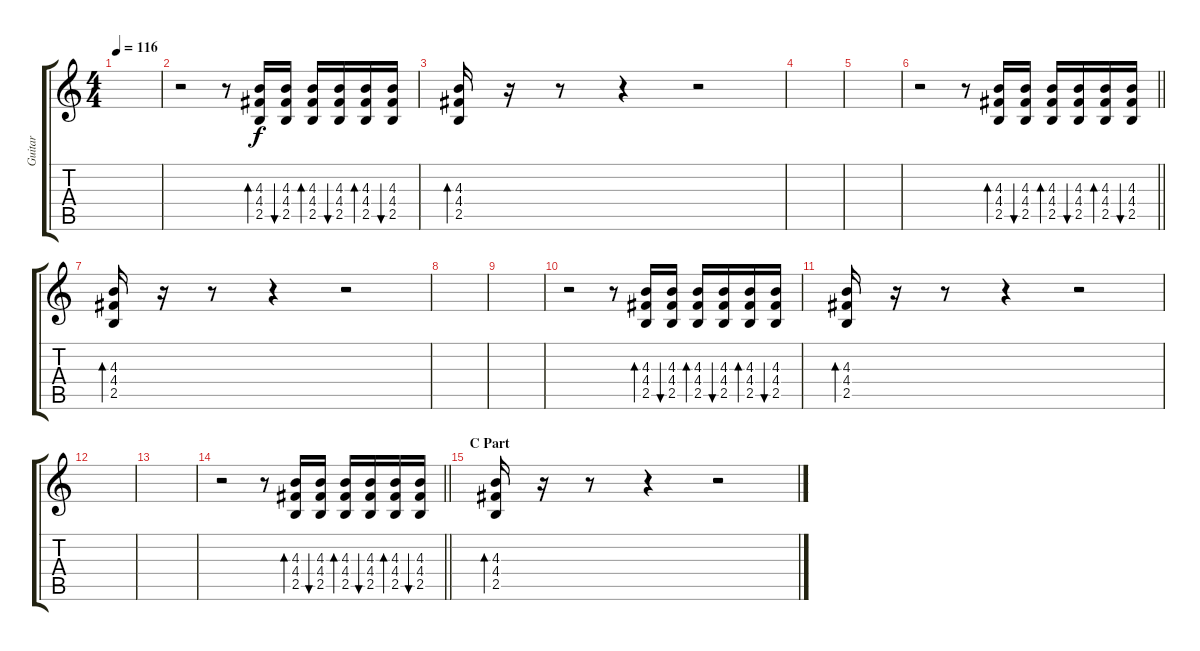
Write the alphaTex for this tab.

\track ("Guitar" "Guitar") {mute instrument overdrivenguitar}
\staff {score tabs}
\tuning (E4 B3 G3 D3 A2 E2) {hide}
\ts (4 4)
\tempo 116
\clef g2
\ks c
|
r.2 r.8 (4.3 4.4 2.5).16{bd 60} (4.3 4.4 2.5).16{bu 60} (4.3 4.4 2.5).16{bd 60} (4.3 4.4 2.5).16{bu 60} (4.3 4.4 2.5).16{bd 60} (4.3 4.4 2.5).16{bu 60} |
(4.3 4.4 2.5).16{bd 60} r.16 r.8 r.4 r.2 |
|
|
\barLineRight lightlight
r.2 r.8 (4.3 4.4 2.5).16{bd 60} (4.3 4.4 2.5).16{bu 60} (4.3 4.4 2.5).16{bd 60} (4.3 4.4 2.5).16{bu 60} (4.3 4.4 2.5).16{bd 60} (4.3 4.4 2.5).16{bu 60} |
(4.3 4.4 2.5).16{bd 60} r.16 r.8 r.4 r.2 |
|
|
r.2 r.8 (4.3 4.4 2.5).16{bd 60} (4.3 4.4 2.5).16{bu 60} (4.3 4.4 2.5).16{bd 60} (4.3 4.4 2.5).16{bu 60} (4.3 4.4 2.5).16{bd 60} (4.3 4.4 2.5).16{bu 60} |
(4.3 4.4 2.5).16{bd 60} r.16 r.8 r.4 r.2 |
|
|
\barLineRight lightlight
r.2 r.8 (4.3 4.4 2.5).16{bd 60} (4.3 4.4 2.5).16{bu 60} (4.3 4.4 2.5).16{bd 60} (4.3 4.4 2.5).16{bu 60} (4.3 4.4 2.5).16{bd 60} (4.3 4.4 2.5).16{bu 60} |
\section ("" "C Part")
(4.3 4.4 2.5).16{bd 60} r.16 r.8 r.4 r.2
